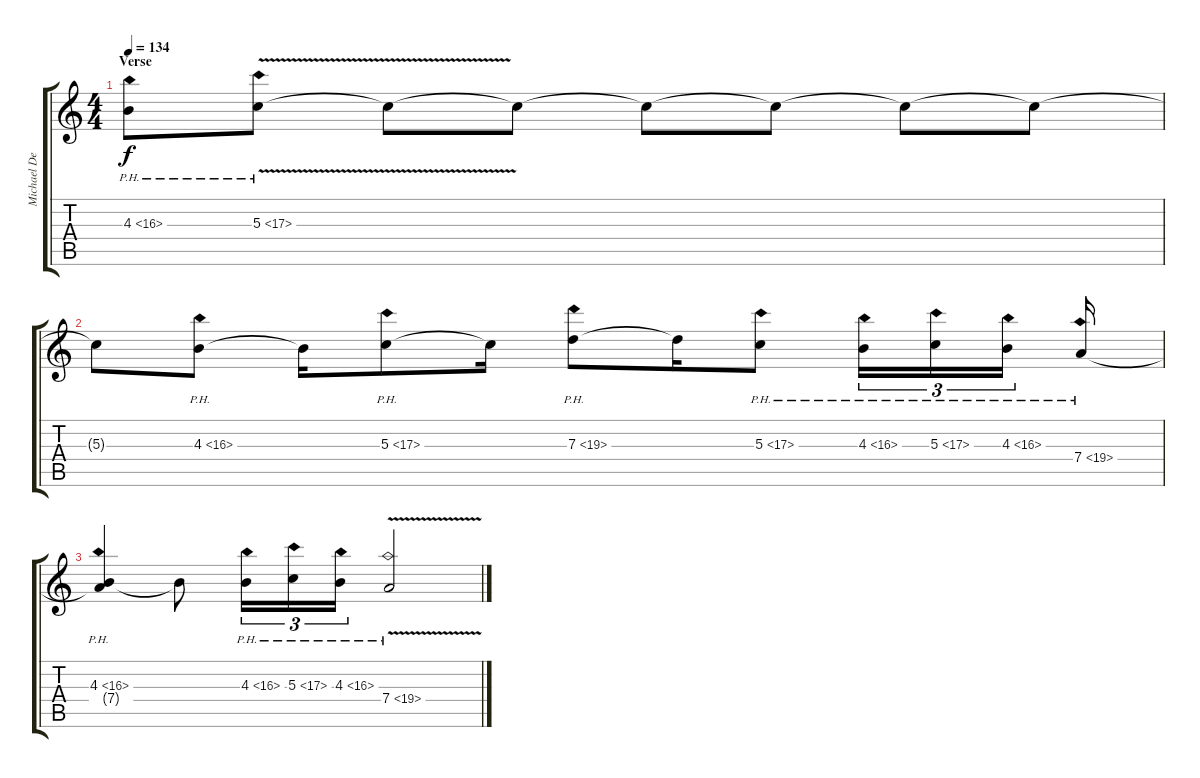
\track ("Michael Denner" "Michael De") {instrument distortionguitar}
\staff {score tabs}
\tuning (E4 B3 G3 D3 A2 E2) {hide}
\ts (4 4)
\section ("" "Verse")
\tempo 134
\clef g2
\ks c
4.3{ph 12}.8{dy f} 5.3{ph 12 v}.8 5.3{t}.8 5.3{t}.8 5.3{t}.8 5.3{t}.8 5.3{t}.8 5.3{t}.8 |
5.3{t}.8 4.3{ph 12}.8 4.3{t}.16 5.3{ph 12}.8 5.3{t}.16 7.3{ph 12}.8 7.3{t}.16 5.3{ph 12}.8 4.3{ph 12}.16{tu (3 2)} 5.3{ph 12}.16{tu (3 2)} 4.3{ph 12}.16{tu (3 2)} 7.4{ph 12}.16 |
(4.3{ph 12} 7.4{t}).4 4.3{t}.8 4.3{ph 12}.16{tu (3 2)} 5.3{ph 12}.16{tu (3 2)} 4.3{ph 12}.16{tu (3 2)} 7.4{ph 12 v}.2
